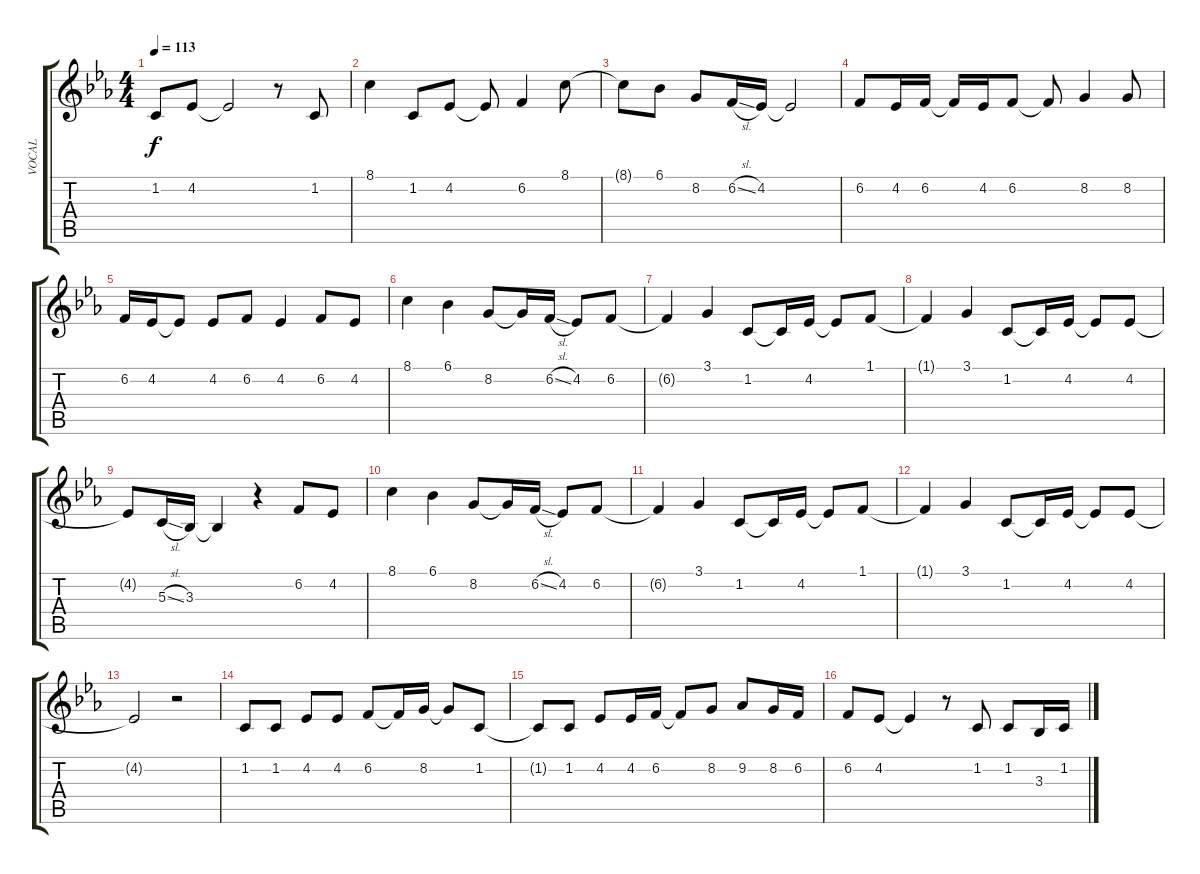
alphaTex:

\track ("VOCAL" "VOCAL") {instrument clarinet}
\staff {score tabs}
\tuning (E4 B3 G3 D3 A2 E2) {hide}
\ts (4 4)
\tempo 113
\clef g2
\ks cminor
1.2{t}.8{dy f} 4.2.8 4.2{t}.2 r.8 1.2.8 |
8.1.4 1.2.8 4.2.8 4.2{t}.8 6.2.4 8.1.8 |
8.1{t}.8 6.1.8 8.2.8 6.2{sl}.16 4.2.16 4.2{t}.2 |
6.2.8 4.2.16 6.2.16 6.2{t}.16 4.2.16 6.2.8 6.2{t}.8 8.2.4 8.2.8 |
6.2.16 4.2.16 4.2{t}.8 4.2.8 6.2.8 4.2.4 6.2.8 4.2.8 |
8.1.4 6.1.4 8.2.8 8.2{t}.16 6.2{sl}.16 4.2.8 6.2.8 |
6.2{t}.4 3.1.4 1.2.8 1.2{t}.16 4.2.16 4.2{t}.8 1.1.8 |
1.1{t}.4 3.1.4 1.2.8 1.2{t}.16 4.2.16 4.2{t}.8 4.2.8 |
4.2{t}.8 5.3{sl}.16 3.3.16 3.3{t}.4 r.4 6.2.8 4.2.8 |
8.1.4 6.1.4 8.2.8 8.2{t}.16 6.2{sl}.16 4.2.8 6.2.8 |
6.2{t}.4 3.1.4 1.2.8 1.2{t}.16 4.2.16 4.2{t}.8 1.1.8 |
1.1{t}.4 3.1.4 1.2.8 1.2{t}.16 4.2.16 4.2{t}.8 4.2.8 |
4.2{t}.2 r.2 |
1.2.8 1.2.8 4.2.8 4.2.8 6.2.8 6.2{t}.16 8.2.16 8.2{t}.8 1.2.8 |
1.2{t}.8 1.2.8 4.2.8 4.2.16 6.2.16 6.2{t}.8 8.2.8 9.2.8 8.2.16 6.2.16 |
6.2.8 4.2.8 4.2{t}.4 r.8 1.2.8 1.2.8 3.3.16 1.2.16
